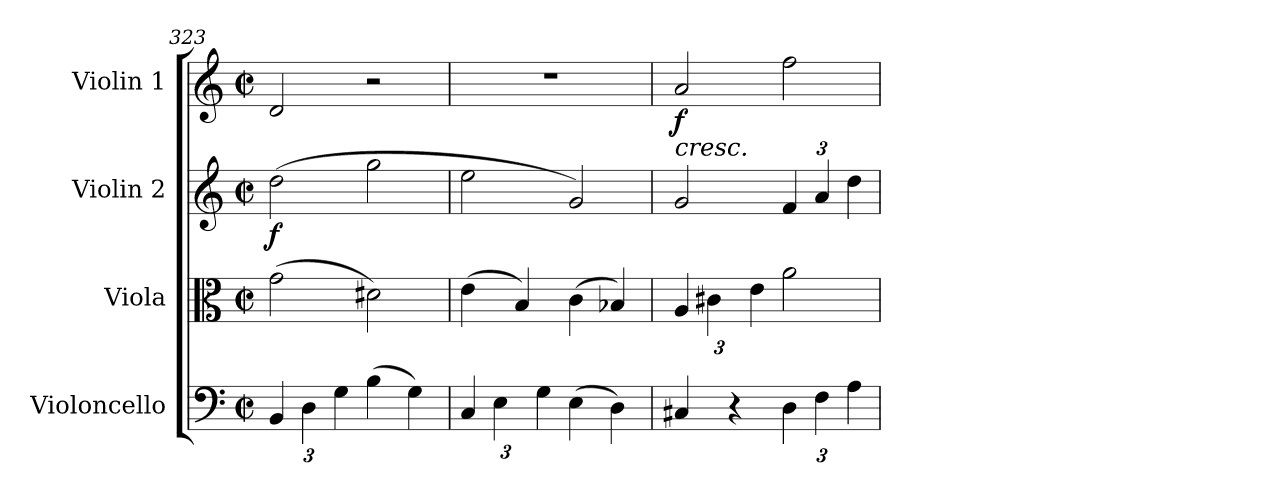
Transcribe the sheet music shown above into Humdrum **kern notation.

**kern	**kern	**kern	**dynam	**kern	**dynam
*part4	*part3	*part2	*part2	*part1	*part1
*staff4	*staff3	*staff2	*staff2	*staff1	*staff1
*I"Violoncello	*I"Viola	*I"Violin 2	*	*I"Violin 1	*
*I'Vc	*I'Vla	*I'Vln	*	*I'Vln	*
*clefF4	*clefC3	*clefG2	*	*clefG2	*
*k[]	*k[]	*k[]	*	*k[]	*
*M2/2	*M2/2	*M2/2	*	*M2/2	*
*met(c|)	*met(c|)	*met(c|)	*	*met(c|)	*
*Xbrackettup	*	*	*	*	*
=323	=323	=323	=323	=323	=323
!	!	!	!LO:DY:b	!	!
6BB/	(2g\	(2dd\	f	2d/	.
6D\	.	.	.	.	.
6G\	.	.	.	.	.
(4B\	2d#X\)	2gg\	.	2r	.
4G\)	.	.	.	.	.
=324	=324	=324	=324	=324	=324
6C/	(4e\	2ee\	.	1r	.
6E\	.	.	.	.	.
.	4B/)	.	.	.	.
6G\	.	.	.	.	.
(4E\	(4c\	2g/)	.	.	.
4D\)	4B-X/)	.	.	.	.
!!LO:LB:g=z
=325	=325	=325	=325	=325	=325
*	*Xbrackettup	*	*	*	*
!	!	!	!	!LO:TX:b:i:t=cresc.	!
!	!	!	!	!	!LO:DY:b
4C#X/	6A/	2g/	.	2a/	f
.	6c#X\	.	.	.	.
4r	.	.	.	.	.
.	6e\	.	.	.	.
*	*	*Xbrackettup	*	*	*
6D\	2a\	6f/	.	2ff\	.
6F\	.	6a/	.	.	.
6A\	.	6dd\	.	.	.
=	=	=	=	=	=
*-	*-	*-	*-	*-	*-
